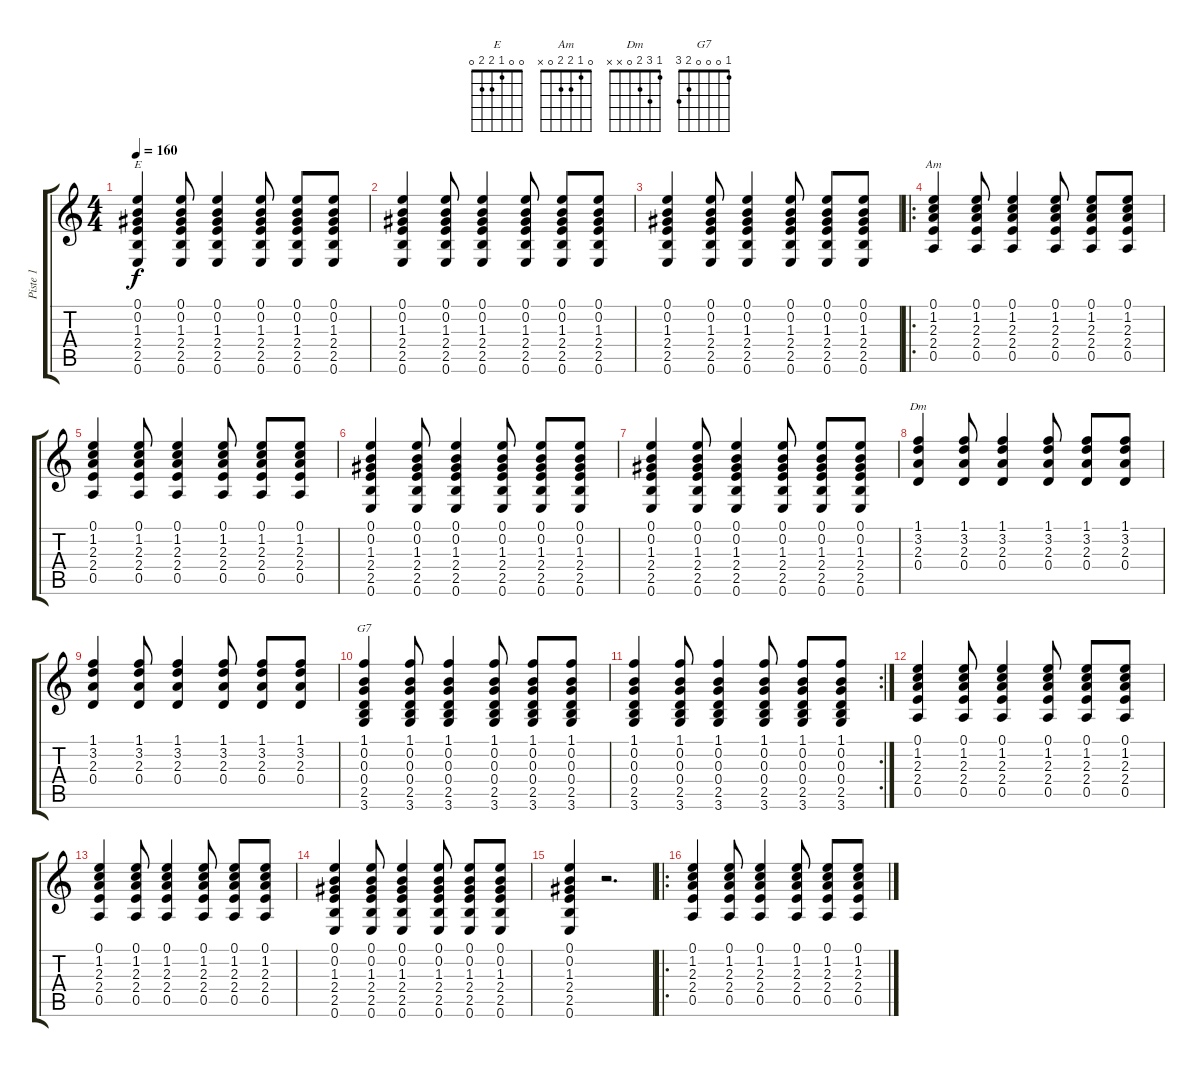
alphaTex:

\track ("Piste 1" "Piste 1") {instrument acousticguitarsteel}
\staff {score tabs}
\tuning (E4 B3 G3 D3 A2 E2) {hide}
\chord ("E" 0 0 1 2 2 0)
\chord ("Am" 0 1 2 2 0 x)
\chord ("Dm" 1 3 2 0 x x)
\chord ("G7" 1 0 0 0 2 3)
\ts (4 4)
\tempo 160
\clef g2
\ks c
(0.1 0.2 1.3 2.4 2.5 0.6).4{ch "E" dy f} (0.1 0.2 1.3 2.4 2.5 0.6).8 (0.1 0.2 1.3 2.4 2.5 0.6).4 (0.1 0.2 1.3 2.4 2.5 0.6).8 (0.1 0.2 1.3 2.4 2.5 0.6).8 (0.1 0.2 1.3 2.4 2.5 0.6).8 |
(0.1 0.2 1.3 2.4 2.5 0.6).4 (0.1 0.2 1.3 2.4 2.5 0.6).8 (0.1 0.2 1.3 2.4 2.5 0.6).4 (0.1 0.2 1.3 2.4 2.5 0.6).8 (0.1 0.2 1.3 2.4 2.5 0.6).8 (0.1 0.2 1.3 2.4 2.5 0.6).8 |
(0.1 0.2 1.3 2.4 2.5 0.6).4 (0.1 0.2 1.3 2.4 2.5 0.6).8 (0.1 0.2 1.3 2.4 2.5 0.6).4 (0.1 0.2 1.3 2.4 2.5 0.6).8 (0.1 0.2 1.3 2.4 2.5 0.6).8 (0.1 0.2 1.3 2.4 2.5 0.6).8 |
\ro
(0.1 1.2 2.3 2.4 0.5).4{ch "Am"} (0.1 1.2 2.3 2.4 0.5).8 (0.1 1.2 2.3 2.4 0.5).4 (0.1 1.2 2.3 2.4 0.5).8 (0.1 1.2 2.3 2.4 0.5).8 (0.1 1.2 2.3 2.4 0.5).8 |
(0.1 1.2 2.3 2.4 0.5).4 (0.1 1.2 2.3 2.4 0.5).8 (0.1 1.2 2.3 2.4 0.5).4 (0.1 1.2 2.3 2.4 0.5).8 (0.1 1.2 2.3 2.4 0.5).8 (0.1 1.2 2.3 2.4 0.5).8 |
(0.1 0.2 1.3 2.4 2.5 0.6).4 (0.1 0.2 1.3 2.4 2.5 0.6).8 (0.1 0.2 1.3 2.4 2.5 0.6).4 (0.1 0.2 1.3 2.4 2.5 0.6).8 (0.1 0.2 1.3 2.4 2.5 0.6).8 (0.1 0.2 1.3 2.4 2.5 0.6).8 |
(0.1 0.2 1.3 2.4 2.5 0.6).4 (0.1 0.2 1.3 2.4 2.5 0.6).8 (0.1 0.2 1.3 2.4 2.5 0.6).4 (0.1 0.2 1.3 2.4 2.5 0.6).8 (0.1 0.2 1.3 2.4 2.5 0.6).8 (0.1 0.2 1.3 2.4 2.5 0.6).8 |
(1.1 3.2 2.3 0.4).4{ch "Dm"} (1.1 3.2 2.3 0.4).8 (1.1 3.2 2.3 0.4).4 (1.1 3.2 2.3 0.4).8 (1.1 3.2 2.3 0.4).8 (1.1 3.2 2.3 0.4).8 |
(1.1 3.2 2.3 0.4).4 (1.1 3.2 2.3 0.4).8 (1.1 3.2 2.3 0.4).4 (1.1 3.2 2.3 0.4).8 (1.1 3.2 2.3 0.4).8 (1.1 3.2 2.3 0.4).8 |
(1.1 0.2 0.3 0.4 2.5 3.6).4{ch "G7"} (1.1 0.2 0.3 0.4 2.5 3.6).8 (1.1 0.2 0.3 0.4 2.5 3.6).4 (1.1 0.2 0.3 0.4 2.5 3.6).8 (1.1 0.2 0.3 0.4 2.5 3.6).8 (1.1 0.2 0.3 0.4 2.5 3.6).8 |
\rc 2
(1.1 0.2 0.3 0.4 2.5 3.6).4 (1.1 0.2 0.3 0.4 2.5 3.6).8 (1.1 0.2 0.3 0.4 2.5 3.6).4 (1.1 0.2 0.3 0.4 2.5 3.6).8 (1.1 0.2 0.3 0.4 2.5 3.6).8 (1.1 0.2 0.3 0.4 2.5 3.6).8 |
(0.1 1.2 2.3 2.4 0.5).4 (0.1 1.2 2.3 2.4 0.5).8 (0.1 1.2 2.3 2.4 0.5).4 (0.1 1.2 2.3 2.4 0.5).8 (0.1 1.2 2.3 2.4 0.5).8 (0.1 1.2 2.3 2.4 0.5).8 |
(0.1 1.2 2.3 2.4 0.5).4 (0.1 1.2 2.3 2.4 0.5).8 (0.1 1.2 2.3 2.4 0.5).4 (0.1 1.2 2.3 2.4 0.5).8 (0.1 1.2 2.3 2.4 0.5).8 (0.1 1.2 2.3 2.4 0.5).8 |
(0.1 0.2 1.3 2.4 2.5 0.6).4 (0.1 0.2 1.3 2.4 2.5 0.6).8 (0.1 0.2 1.3 2.4 2.5 0.6).4 (0.1 0.2 1.3 2.4 2.5 0.6).8 (0.1 0.2 1.3 2.4 2.5 0.6).8 (0.1 0.2 1.3 2.4 2.5 0.6).8 |
(0.1 0.2 1.3 2.4 2.5 0.6).4 r.2{d} |
\ro
(0.1 1.2 2.3 2.4 0.5).4 (0.1 1.2 2.3 2.4 0.5).8 (0.1 1.2 2.3 2.4 0.5).4 (0.1 1.2 2.3 2.4 0.5).8 (0.1 1.2 2.3 2.4 0.5).8 (0.1 1.2 2.3 2.4 0.5).8
